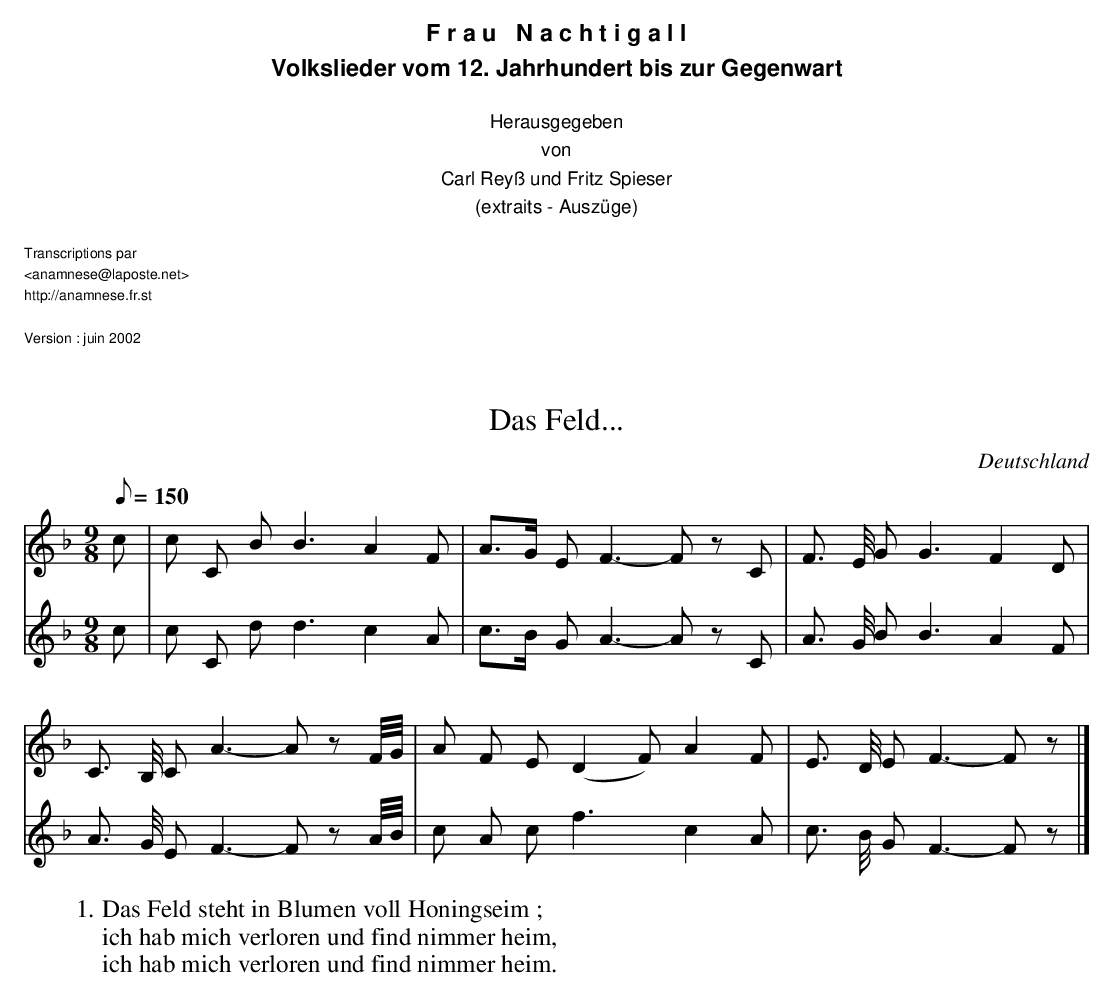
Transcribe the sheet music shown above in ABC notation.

X:1
T:Das Feld...
O:Deutschland
M:9/8
L:1/8
Q:1/8=150
K:F
V:1
c | c C B B3 A2 F | A>G E F3-F z C | F3/2 E/4 G G3 F2 D |
C3/2 B,/4 C A3-A z F/4G/4 | A F E (D2F) A2 F | E3/2 D/4 E F3-F z |]
V:2
c | c C d d3 c2 A | c>B G A3-A z C | A3/2 G/4 B B3 A2 F |
A3/2 G/4 E  F3-F z A/4B/4 | c A c f3    c2 A | c3/2 B/4 G F3-F z |]
W:1. Das Feld steht in Blumen voll Honingseim ;
W: ich hab mich verloren und find nimmer heim,
W: ich hab mich verloren und find nimmer heim.
